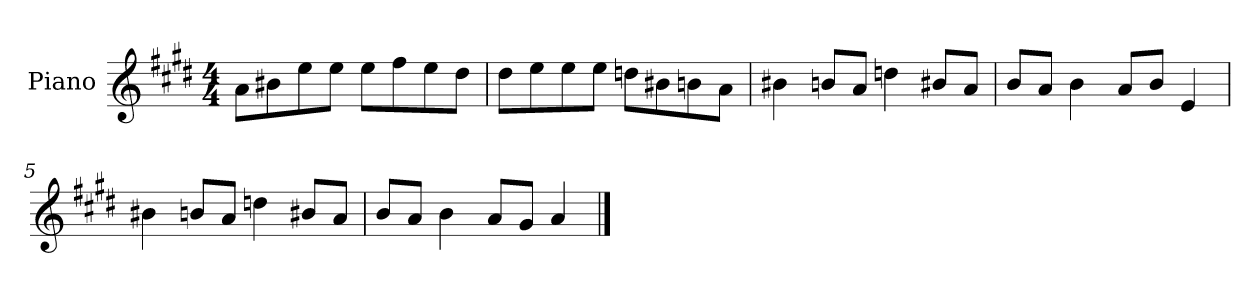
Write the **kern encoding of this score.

**kern
*part1
*staff1
*I"Piano
*I'P-no
*clefG2
*k[f#c#g#d#]
*M4/4
*MM90
=1
8a\L
8b#X\
8ee\
8ee\J
8ee\L
8ff#\
8ee\
8dd#\J
=2
8dd#\L
8ee\
8ee\
8ee\J
8ddn\L
8b#X\
8bn\
8a\J
=3
4b#X\
8bn/L
8a/J
4ddn\
8b#X/L
8a/J
=4
8b/L
8a/J
4b\
8a/L
8b/J
4e/
!!LO:LB:g=z
=5
4b#X\
8bn/L
8a/J
4ddn\
8b#X/L
8a/J
=6
8b/L
8a/J
4b\
8a/L
8g#/J
4a/
==
*-
